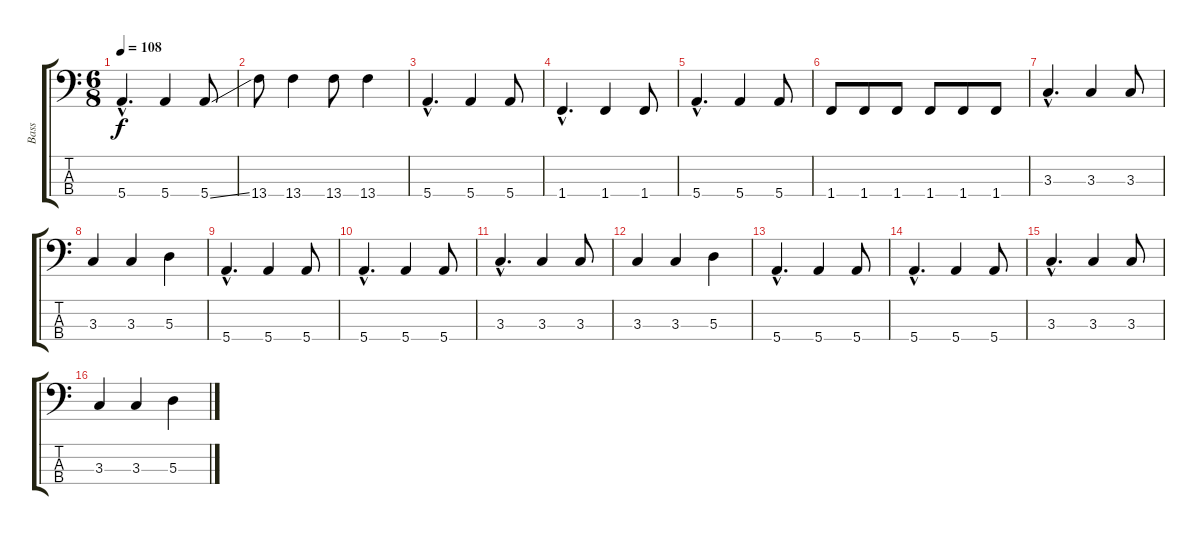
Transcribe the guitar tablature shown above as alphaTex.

\track ("Bass" "Bass") {instrument electricbassfinger}
\staff {score tabs}
\tuning (G2 D2 A1 E1) {hide}
\ts (6 8)
\tempo 108
\clef f4
\ks c
5.4{hac}.4{d dy f} 5.4.4 5.4{ss}.8 |
13.4.8 13.4.4 13.4.8 13.4.4 |
5.4{hac}.4{d} 5.4.4 5.4.8 |
1.4{hac}.4{d} 1.4.4 1.4.8 |
5.4{hac}.4{d} 5.4.4 5.4.8 |
1.4.8 1.4.8 1.4.8 1.4.8 1.4.8 1.4.8 |
3.3{hac}.4{d} 3.3.4 3.3.8 |
3.3.4 3.3.4 5.3.4 |
5.4{hac}.4{d} 5.4.4 5.4.8 |
5.4{hac}.4{d} 5.4.4 5.4.8 |
3.3{hac}.4{d} 3.3.4 3.3.8 |
3.3.4 3.3.4 5.3.4 |
5.4{hac}.4{d} 5.4.4 5.4.8 |
5.4{hac}.4{d} 5.4.4 5.4.8 |
3.3{hac}.4{d} 3.3.4 3.3.8 |
3.3.4 3.3.4 5.3.4
